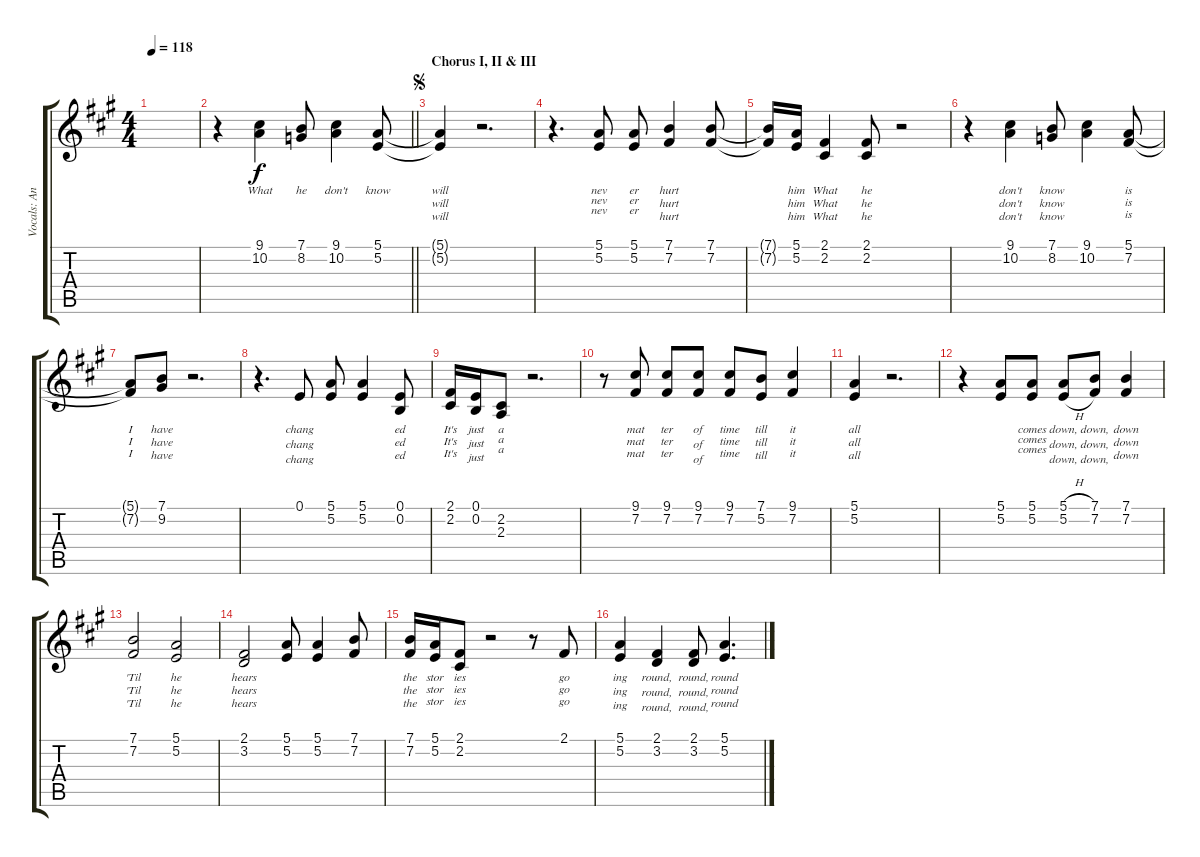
\track ("Vocals: Ann" "Vocals: An") {instrument lead2sawtooth}
\staff {score tabs}
\tuning (E4 B3 G3 D3 A2 E2) {hide}
\ts (4 4)
\tempo 118
\clef g2
\ks a
|
\barLineRight lightlight
r.4 (9.1 10.2).4{lyrics (0 "What") lyrics (1 "") lyrics (2 "") lyrics (3 "") lyrics (4 "")} (7.1 8.2).8{lyrics (0 "he") lyrics (1 "") lyrics (2 "") lyrics (3 "") lyrics (4 "")} (9.1 10.2).4{lyrics (0 "don't") lyrics (1 "") lyrics (2 "") lyrics (3 "") lyrics (4 "")} (5.1 5.2).8{lyrics (0 "know") lyrics (1 "") lyrics (2 "") lyrics (3 "") lyrics (4 "")} |
\section ("" "Chorus I, II & III")
\jump segno
(5.1{t} 5.2{t}).4{lyrics (0 "will") lyrics (1 "will") lyrics (2 "will") lyrics (3 "") lyrics (4 "")} r.2{d} |
r.4{d} (5.1 5.2).8{lyrics (0 "nev") lyrics (1 "nev") lyrics (2 "nev") lyrics (3 "") lyrics (4 "")} (5.1 5.2).8{lyrics (0 "er") lyrics (1 "er") lyrics (2 "er") lyrics (3 "") lyrics (4 "")} (7.1 7.2).4{lyrics (0 "hurt") lyrics (1 "hurt") lyrics (2 "hurt") lyrics (3 "") lyrics (4 "")} (7.1 7.2).8{lyrics (0 "") lyrics (1 "") lyrics (2 "") lyrics (3 "") lyrics (4 "")} |
(7.1{t} 7.2{t}).16{lyrics (0 "") lyrics (1 "") lyrics (2 "") lyrics (3 "") lyrics (4 "")} (5.1 5.2).16{lyrics (0 "him") lyrics (1 "him") lyrics (2 "him") lyrics (3 "") lyrics (4 "")} (2.1 2.2).4{lyrics (0 "What") lyrics (1 "What") lyrics (2 "What") lyrics (3 "") lyrics (4 "")} (2.1 2.2).8{lyrics (0 "he") lyrics (1 "he") lyrics (2 "he") lyrics (3 "") lyrics (4 "")} r.2 |
r.4 (9.1 10.2).4{lyrics (0 "don't") lyrics (1 "don't") lyrics (2 "don't") lyrics (3 "") lyrics (4 "")} (7.1 8.2).8{lyrics (0 "know") lyrics (1 "know") lyrics (2 "know") lyrics (3 "") lyrics (4 "")} (9.1 10.2).4{lyrics (0 "") lyrics (1 "") lyrics (2 "") lyrics (3 "") lyrics (4 "")} (5.1 7.2).8{lyrics (0 "is") lyrics (1 "is") lyrics (2 "is") lyrics (3 "") lyrics (4 "")} |
(5.1{t} 7.2{t}).8{lyrics (0 "I") lyrics (1 "I") lyrics (2 "I") lyrics (3 "") lyrics (4 "")} (7.1 9.2).8{lyrics (0 "have") lyrics (1 "have") lyrics (2 "have") lyrics (3 "") lyrics (4 "")} r.2{d} |
r.4{d} 0.1.8{lyrics (0 "chang") lyrics (1 "chang") lyrics (2 "chang") lyrics (3 "") lyrics (4 "")} (5.1 5.2).8{lyrics (0 "") lyrics (1 "") lyrics (2 "") lyrics (3 "") lyrics (4 "")} (5.1 5.2).4{lyrics (0 "") lyrics (1 "") lyrics (2 "") lyrics (3 "") lyrics (4 "")} (0.1 0.2).8{lyrics (0 "ed") lyrics (1 "ed") lyrics (2 "ed") lyrics (3 "") lyrics (4 "")} |
(2.1 2.2).16{lyrics (0 "It's") lyrics (1 "It's") lyrics (2 "It's") lyrics (3 "") lyrics (4 "")} (0.1 0.2).16{lyrics (0 "just") lyrics (1 "just") lyrics (2 "just") lyrics (3 "") lyrics (4 "")} (2.2 2.3).8{lyrics (0 "a") lyrics (1 "a") lyrics (2 "a") lyrics (3 "") lyrics (4 "")} r.2{d} |
r.8 (9.1 7.2).8{lyrics (0 "mat") lyrics (1 "mat") lyrics (2 "mat") lyrics (3 "") lyrics (4 "")} (9.1 7.2).8{lyrics (0 "ter") lyrics (1 "ter") lyrics (2 "ter") lyrics (3 "") lyrics (4 "")} (9.1 7.2).8{lyrics (0 "of") lyrics (1 "of") lyrics (2 "of") lyrics (3 "") lyrics (4 "")} (9.1 7.2).8{lyrics (0 "time") lyrics (1 "time") lyrics (2 "time") lyrics (3 "") lyrics (4 "")} (7.1 5.2).8{lyrics (0 "till") lyrics (1 "till") lyrics (2 "till") lyrics (3 "") lyrics (4 "")} (9.1 7.2).4{lyrics (0 "it") lyrics (1 "it") lyrics (2 "it") lyrics (3 "") lyrics (4 "")} |
(5.1 5.2).4{lyrics (0 "all") lyrics (1 "all") lyrics (2 "all") lyrics (3 "") lyrics (4 "")} r.2{d} |
r.4 (5.1 5.2).8{lyrics (0 "") lyrics (1 "") lyrics (2 "") lyrics (3 "") lyrics (4 "")} (5.1 5.2).8{lyrics (0 "comes") lyrics (1 "comes") lyrics (2 "comes") lyrics (3 "") lyrics (4 "")} (5.1{h} 5.2{h}).8{lyrics (0 "down,") lyrics (1 "down,") lyrics (2 "down,") lyrics (3 "") lyrics (4 "")} (7.1 7.2).8{lyrics (0 "down,") lyrics (1 "down,") lyrics (2 "down,") lyrics (3 "") lyrics (4 "")} (7.1 7.2).4{lyrics (0 "down") lyrics (1 "down") lyrics (2 "down") lyrics (3 "") lyrics (4 "")} |
(7.1 7.2).2{lyrics (0 "'Til") lyrics (1 "'Til") lyrics (2 "'Til") lyrics (3 "") lyrics (4 "")} (5.1 5.2).2{lyrics (0 "he") lyrics (1 "he") lyrics (2 "he") lyrics (3 "") lyrics (4 "")} |
(2.1 3.2).2{lyrics (0 "hears") lyrics (1 "hears") lyrics (2 "hears") lyrics (3 "") lyrics (4 "")} (5.1 5.2).8{lyrics (0 "") lyrics (1 "") lyrics (2 "") lyrics (3 "") lyrics (4 "")} (5.1 5.2).4{lyrics (0 "") lyrics (1 "") lyrics (2 "") lyrics (3 "") lyrics (4 "")} (7.1 7.2).8{lyrics (0 "") lyrics (1 "") lyrics (2 "") lyrics (3 "") lyrics (4 "")} |
(7.1 7.2).16{lyrics (0 "the") lyrics (1 "the") lyrics (2 "the") lyrics (3 "") lyrics (4 "")} (5.1 5.2).16{lyrics (0 "stor") lyrics (1 "stor") lyrics (2 "stor") lyrics (3 "") lyrics (4 "")} (2.1 2.2).8{lyrics (0 "ies") lyrics (1 "ies") lyrics (2 "ies") lyrics (3 "") lyrics (4 "")} r.2 r.8 2.1.8{lyrics (0 "go") lyrics (1 "go") lyrics (2 "go") lyrics (3 "") lyrics (4 "")} |
(5.1 5.2).4{lyrics (0 "ing") lyrics (1 "ing") lyrics (2 "ing") lyrics (3 "") lyrics (4 "")} (2.1 3.2).4{lyrics (0 "round,") lyrics (1 "round,") lyrics (2 "round,") lyrics (3 "") lyrics (4 "")} (2.1 3.2).8{lyrics (0 "round,") lyrics (1 "round,") lyrics (2 "round,") lyrics (3 "") lyrics (4 "")} (5.1 5.2).4{d lyrics (0 "round") lyrics (1 "round") lyrics (2 "round") lyrics (3 "") lyrics (4 "")}
